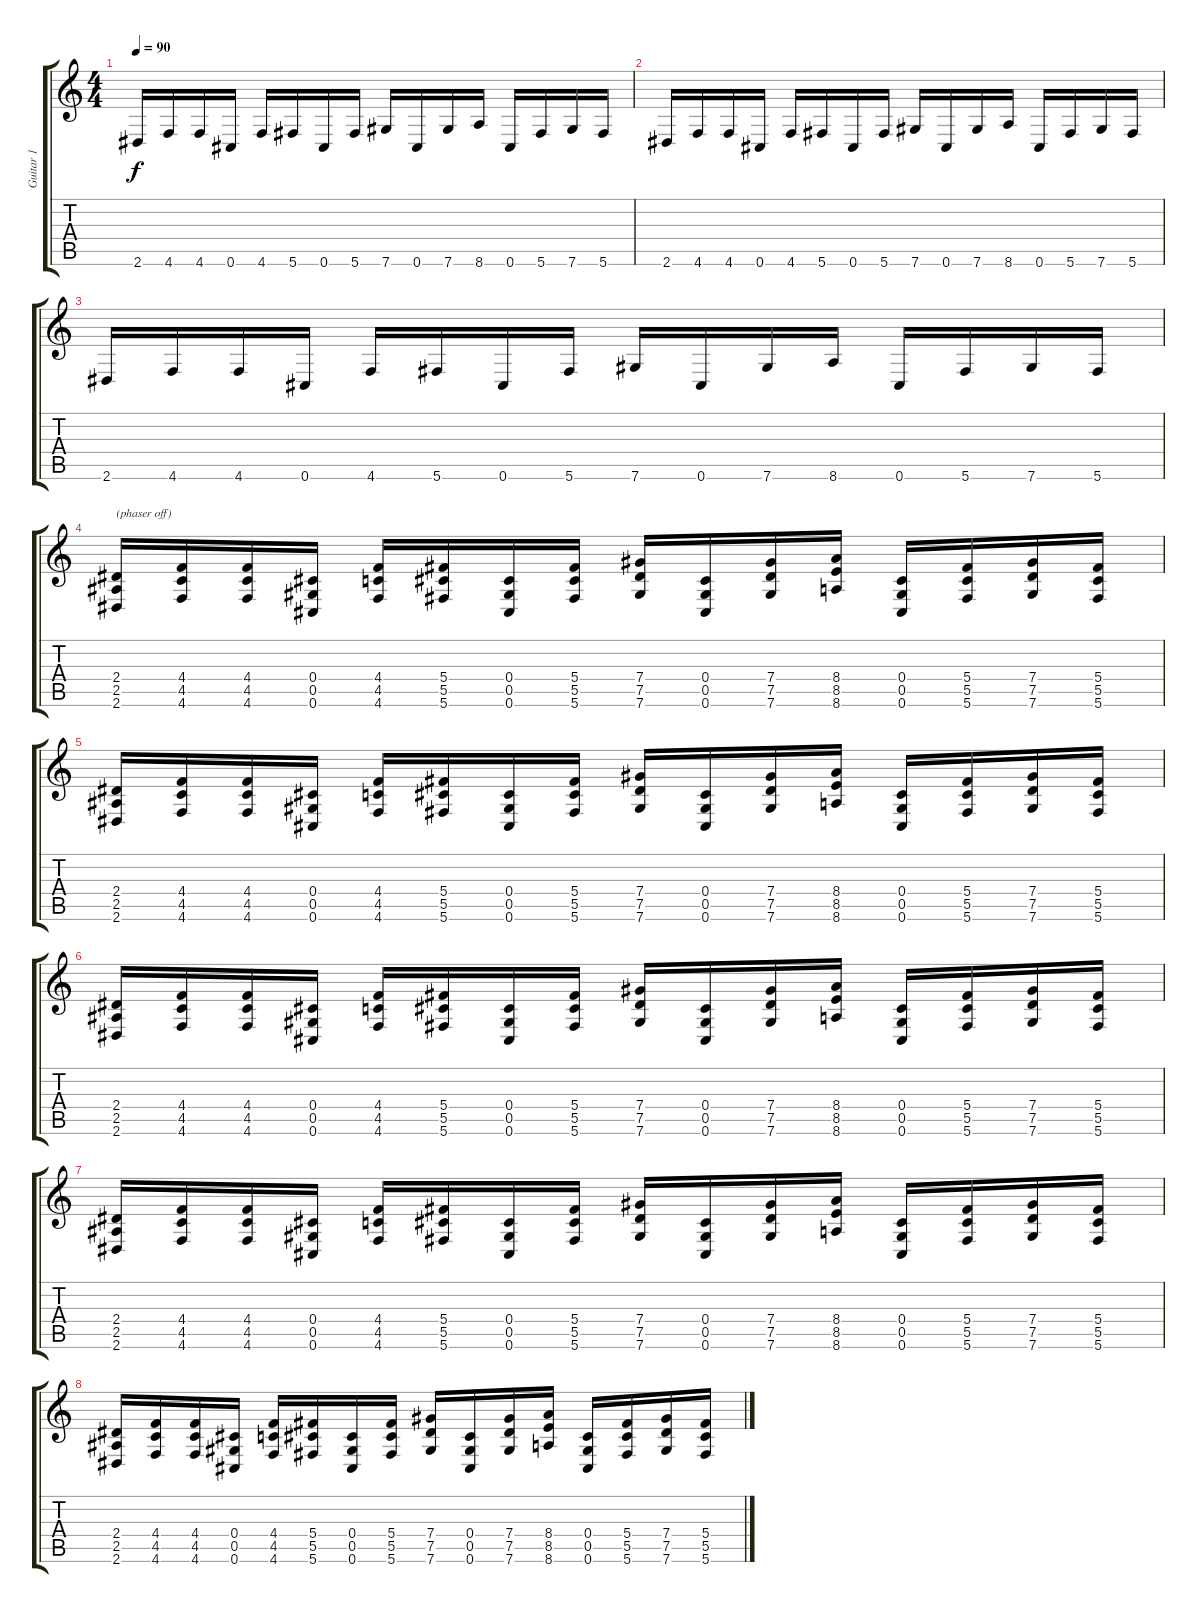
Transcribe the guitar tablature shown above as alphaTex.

\track ("Guitar 1" "Guitar 1") {instrument distortionguitar}
\staff {score tabs}
\tuning (Eb4 Bb3 Gb3 Db3 Ab2 Db2) {hide}
\ts (4 4)
\tempo 90
\clef g2
\ks c
2.6.16{dy f} 4.6.16 4.6.16 0.6.16 4.6.16 5.6.16 0.6.16 5.6.16 7.6.16 0.6.16 7.6.16 8.6.16 0.6.16 5.6.16 7.6.16 5.6.16 |
2.6.16 4.6.16 4.6.16 0.6.16 4.6.16 5.6.16 0.6.16 5.6.16 7.6.16 0.6.16 7.6.16 8.6.16 0.6.16 5.6.16 7.6.16 5.6.16 |
2.6.16 4.6.16 4.6.16 0.6.16 4.6.16 5.6.16 0.6.16 5.6.16 7.6.16 0.6.16 7.6.16 8.6.16 0.6.16 5.6.16 7.6.16 5.6.16 |
(2.4 2.5 2.6).16{txt "(phaser off)" volume 16 instrument distortionguitar} (4.4 4.5 4.6).16 (4.4 4.5 4.6).16 (0.4 0.5 0.6).16 (4.4 4.5 4.6).16 (5.4 5.5 5.6).16 (0.4 0.5 0.6).16 (5.4 5.5 5.6).16 (7.4 7.5 7.6).16 (0.4 0.5 0.6).16 (7.4 7.5 7.6).16 (8.4 8.5 8.6).16 (0.4 0.5 0.6).16 (5.4 5.5 5.6).16 (7.4 7.5 7.6).16 (5.4 5.5 5.6).16 |
(2.4 2.5 2.6).16 (4.4 4.5 4.6).16 (4.4 4.5 4.6).16 (0.4 0.5 0.6).16 (4.4 4.5 4.6).16 (5.4 5.5 5.6).16 (0.4 0.5 0.6).16 (5.4 5.5 5.6).16 (7.4 7.5 7.6).16 (0.4 0.5 0.6).16 (7.4 7.5 7.6).16 (8.4 8.5 8.6).16 (0.4 0.5 0.6).16 (5.4 5.5 5.6).16 (7.4 7.5 7.6).16 (5.4 5.5 5.6).16 |
(2.4 2.5 2.6).16 (4.4 4.5 4.6).16 (4.4 4.5 4.6).16 (0.4 0.5 0.6).16 (4.4 4.5 4.6).16 (5.4 5.5 5.6).16 (0.4 0.5 0.6).16 (5.4 5.5 5.6).16 (7.4 7.5 7.6).16 (0.4 0.5 0.6).16 (7.4 7.5 7.6).16 (8.4 8.5 8.6).16 (0.4 0.5 0.6).16 (5.4 5.5 5.6).16 (7.4 7.5 7.6).16 (5.4 5.5 5.6).16 |
(2.4 2.5 2.6).16 (4.4 4.5 4.6).16 (4.4 4.5 4.6).16 (0.4 0.5 0.6).16 (4.4 4.5 4.6).16 (5.4 5.5 5.6).16 (0.4 0.5 0.6).16 (5.4 5.5 5.6).16 (7.4 7.5 7.6).16 (0.4 0.5 0.6).16 (7.4 7.5 7.6).16 (8.4 8.5 8.6).16 (0.4 0.5 0.6).16 (5.4 5.5 5.6).16 (7.4 7.5 7.6).16 (5.4 5.5 5.6).16 |
(2.4 2.5 2.6).16 (4.4 4.5 4.6).16 (4.4 4.5 4.6).16 (0.4 0.5 0.6).16 (4.4 4.5 4.6).16 (5.4 5.5 5.6).16 (0.4 0.5 0.6).16 (5.4 5.5 5.6).16 (7.4 7.5 7.6).16 (0.4 0.5 0.6).16 (7.4 7.5 7.6).16 (8.4 8.5 8.6).16 (0.4 0.5 0.6).16 (5.4 5.5 5.6).16 (7.4 7.5 7.6).16 (5.4 5.5 5.6).16
